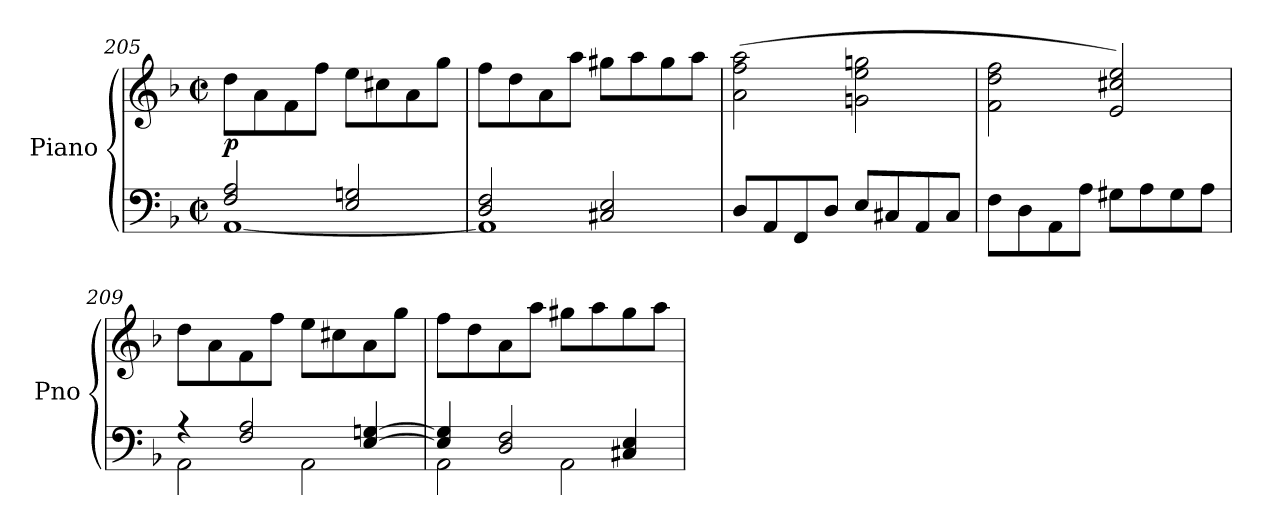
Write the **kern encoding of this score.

**kern	**kern	**dynam
*part1	*part1	*part1
*staff2	*staff1	*staff1/2
*I"Piano	*	*
*I'Pno	*	*
*clefF4	*clefG2	*
*k[b-]	*k[b-]	*
*M4/4	*M4/4	*
*met(c|)	*met(c|)	*
=205	=205	=205
*^	*	*
!	!	!	!LO:DY:b
2F/ 2A/	[1AA	8dd\L	p
.	.	8a\	.
.	.	8f\	.
.	.	8ff\J	.
2E/ 2Gn/	.	8ee\L	.
.	.	8cc#X\	.
.	.	8a\	.
.	.	8gg\J	.
!!LO:LB:g=z
=206	=206	=206	=206
2D/ 2F/	1AA]	8ff\L	.
.	.	8dd\	.
.	.	8a\	.
.	.	8aa\J	.
2C#X/ 2E/	.	8gg#X\L	.
.	.	8aa\	.
.	.	8gg#\	.
.	.	8aa\J	.
*v	*v	*	*
=207	=207	=207
8D/L	(2a\ 2ff\ 2aa\	.
8AA/	.	.
8FF/	.	.
8D/J	.	.
8E/L	2gn\ 2ee\ 2ggn\	.
8C#X/	.	.
8AA/	.	.
8C#/J	.	.
=208	=208	=208
8F\L	2f\ 2dd\ 2ff\	.
8D\	.	.
8AA\	.	.
8A\J	.	.
8G#X\L	2e/ 2cc#X/ 2ee/)	.
8A\	.	.
8G#\	.	.
8A\J	.	.
=209	=209	=209
*^	*	*
4r	2AA\	8dd\L	.
.	.	8a\	.
2F/ 2A/	.	8f\	.
.	.	8ff\J	.
.	2AA\	8ee\L	.
.	.	8cc#X\	.
[4E/ [4Gn/	.	8a\	.
.	.	8gg\J	.
!!LO:LB:g=z
=210	=210	=210	=210
4E/] 4G/]	2AA\	8ff\L	.
.	.	8dd\	.
2D/ 2F/	.	8a\	.
.	.	8aa\J	.
.	2AA\	8gg#X\L	.
.	.	8aa\	.
4C#X/ 4E/	.	8gg#\	.
.	.	8aa\J	.
*v	*v	*	*
=	=	=
*-	*-	*-
